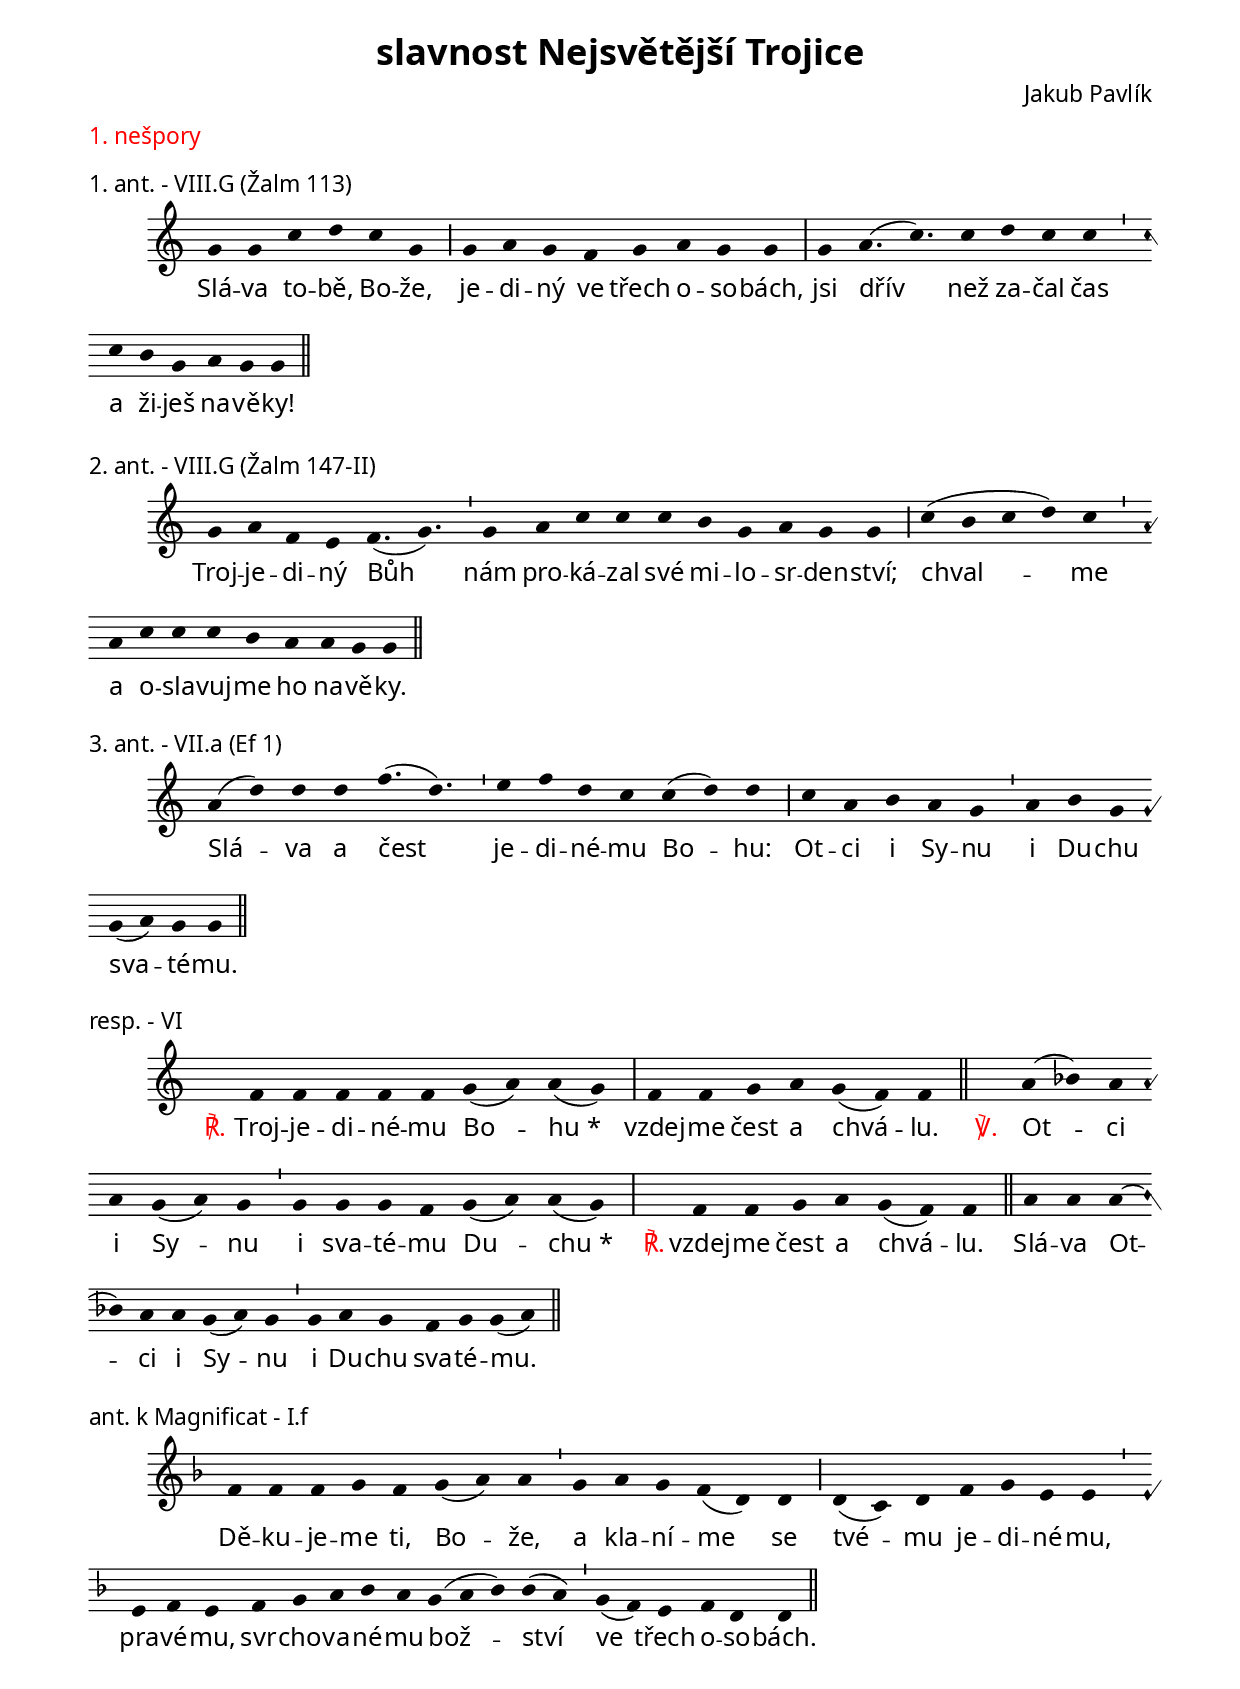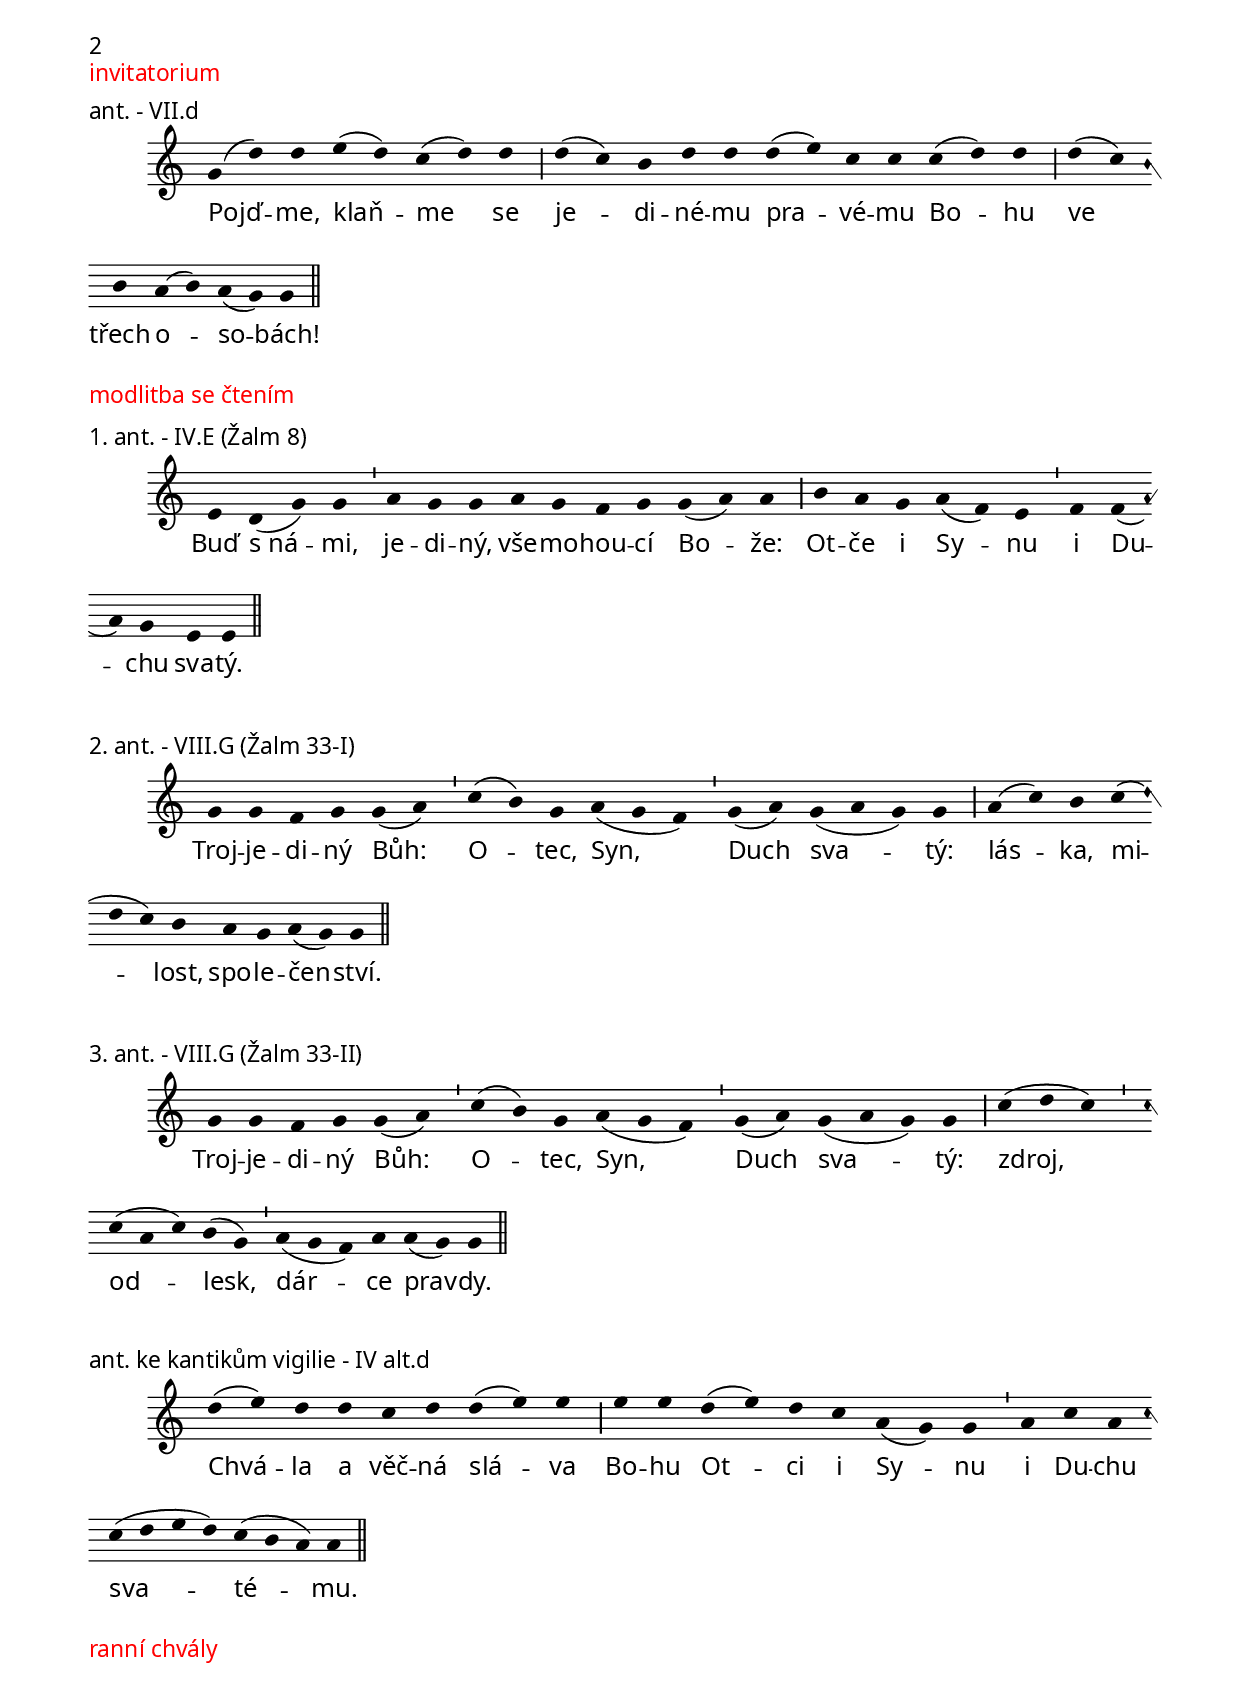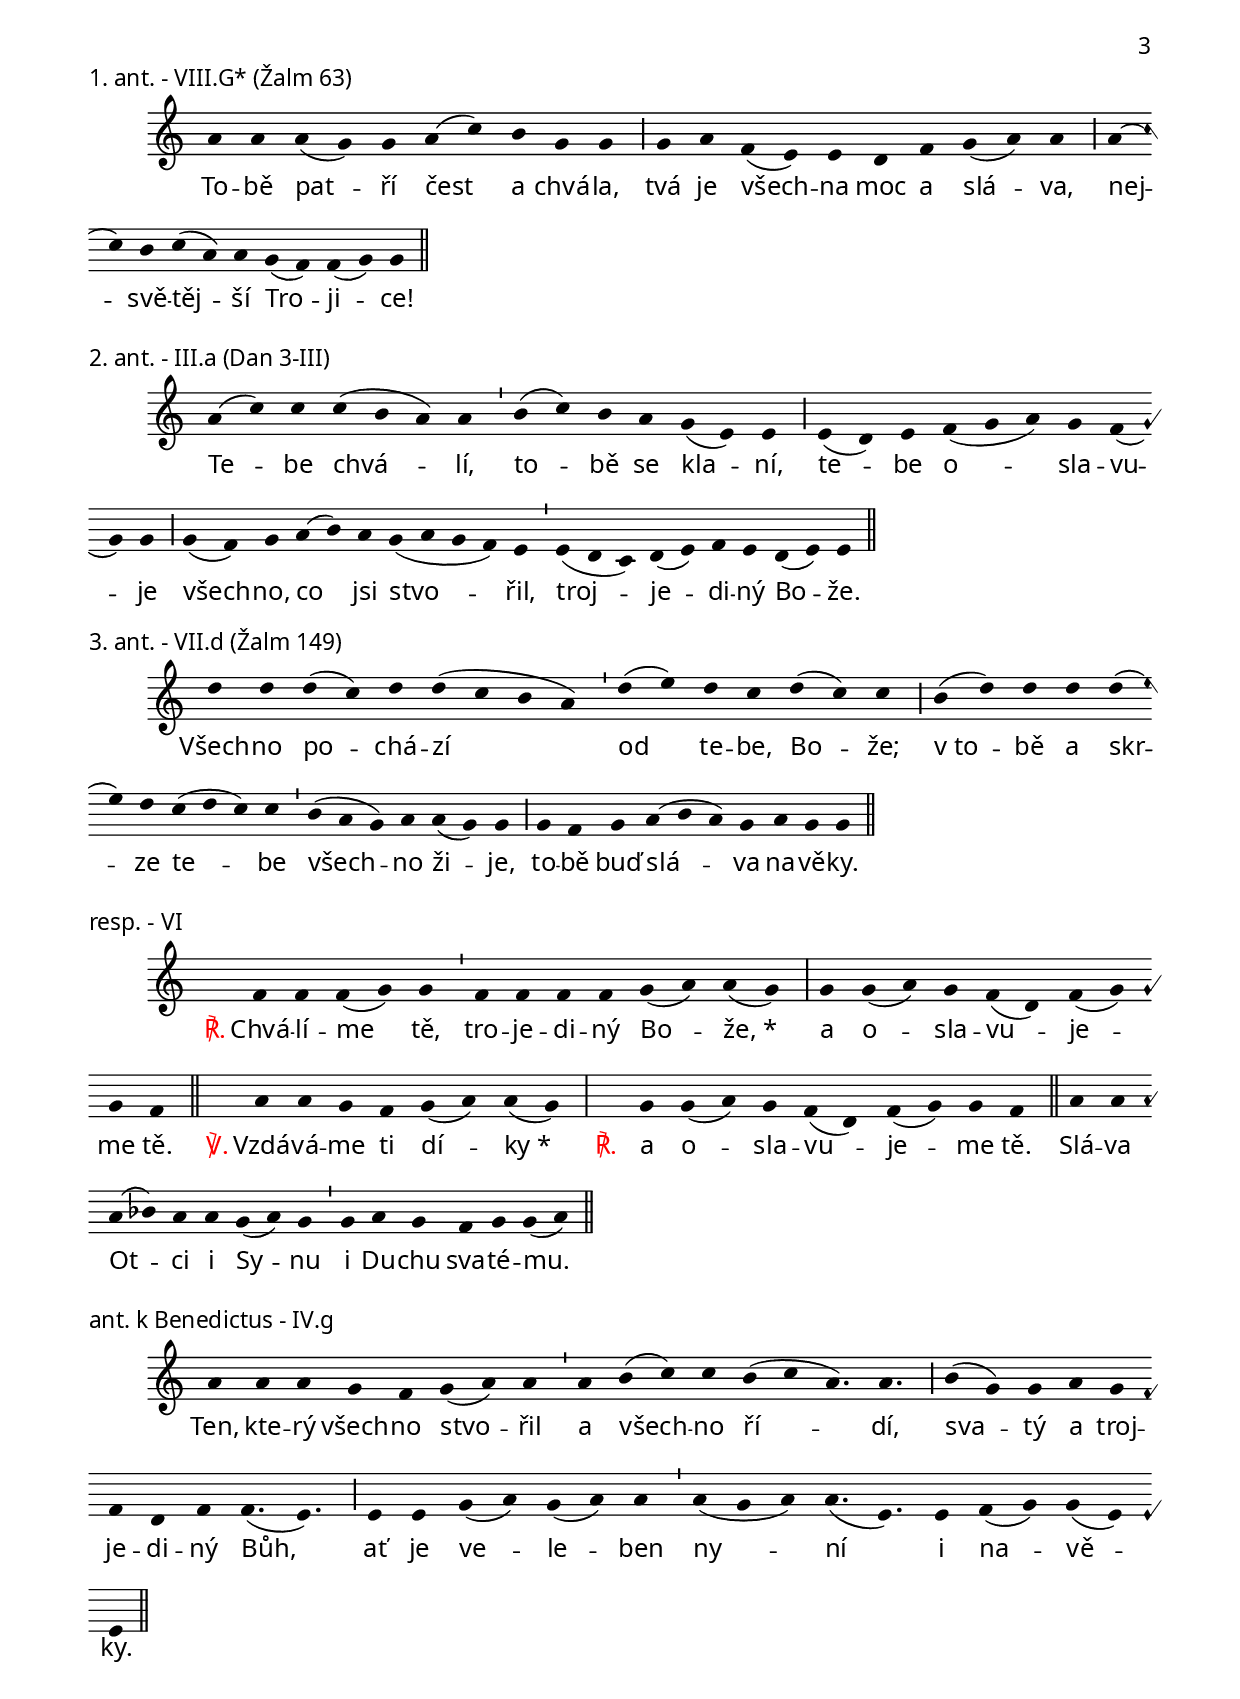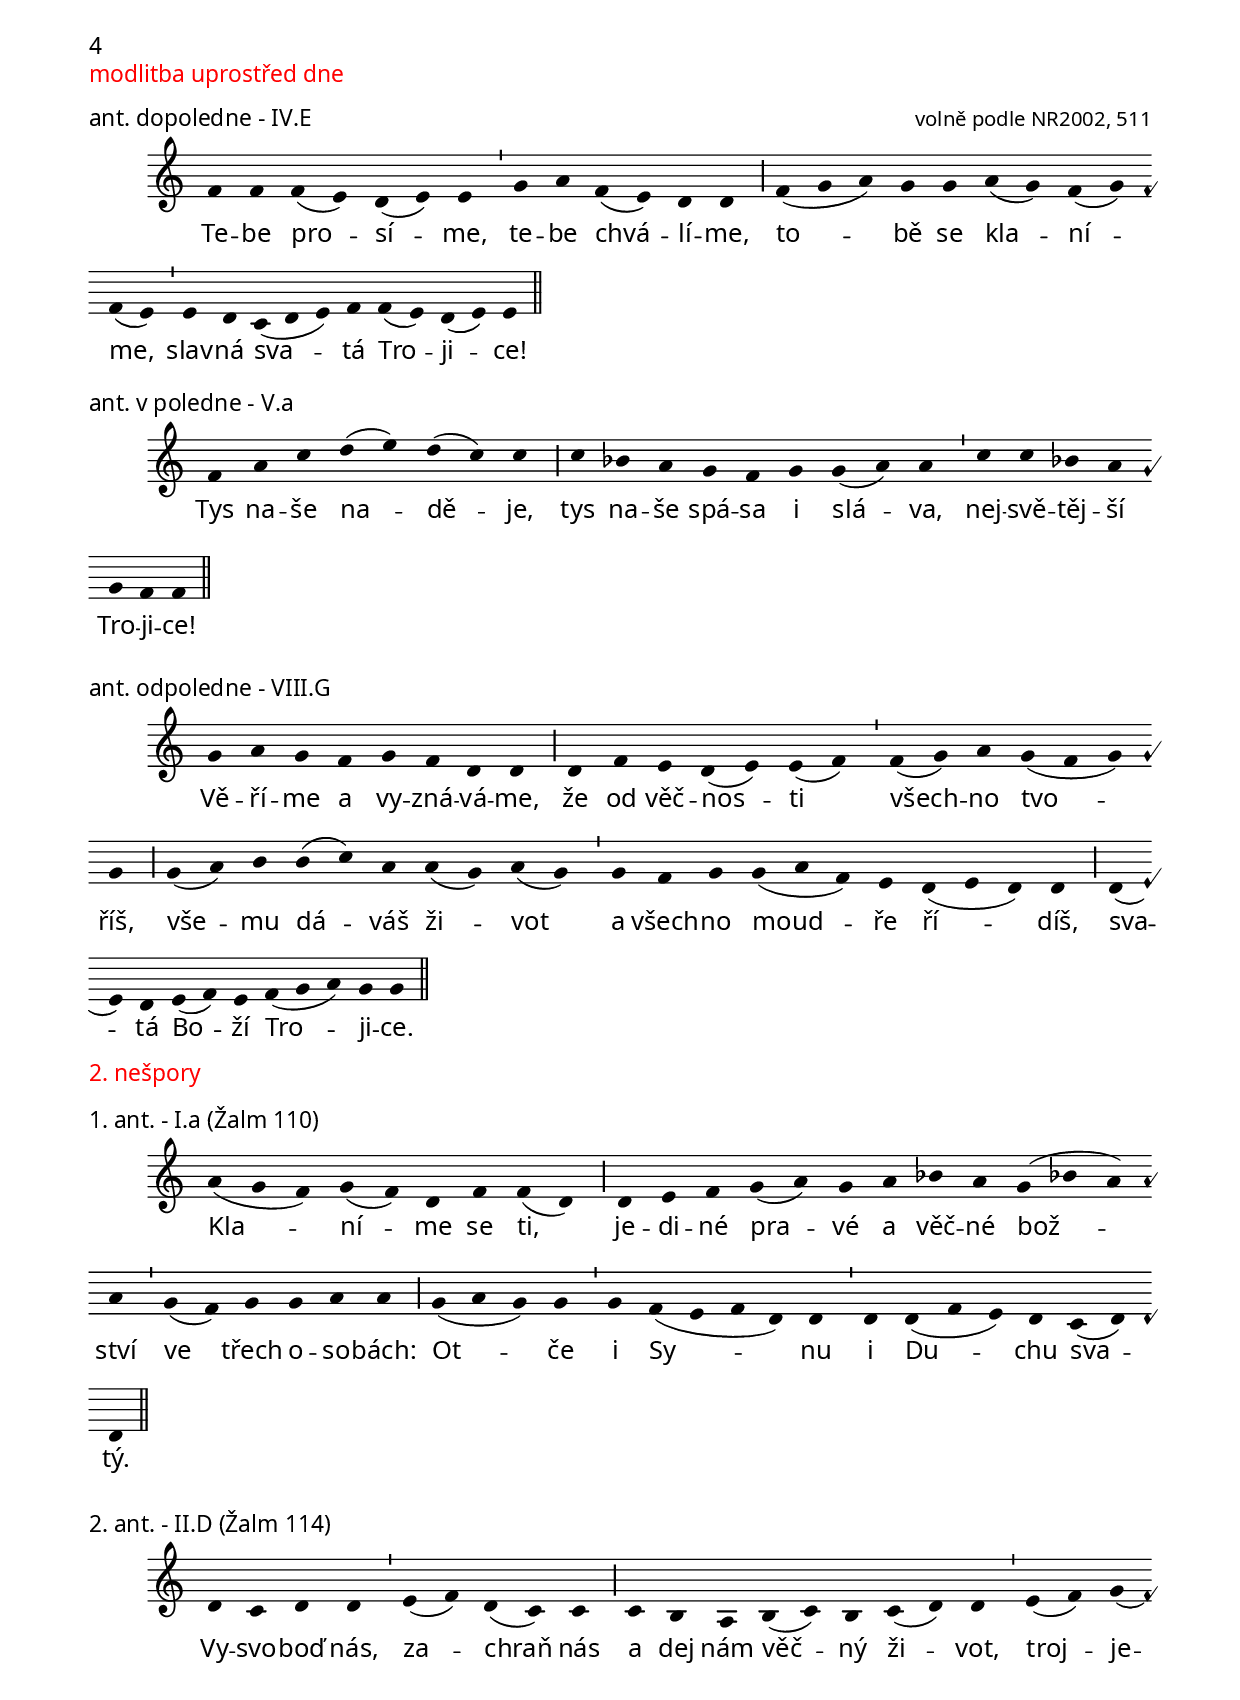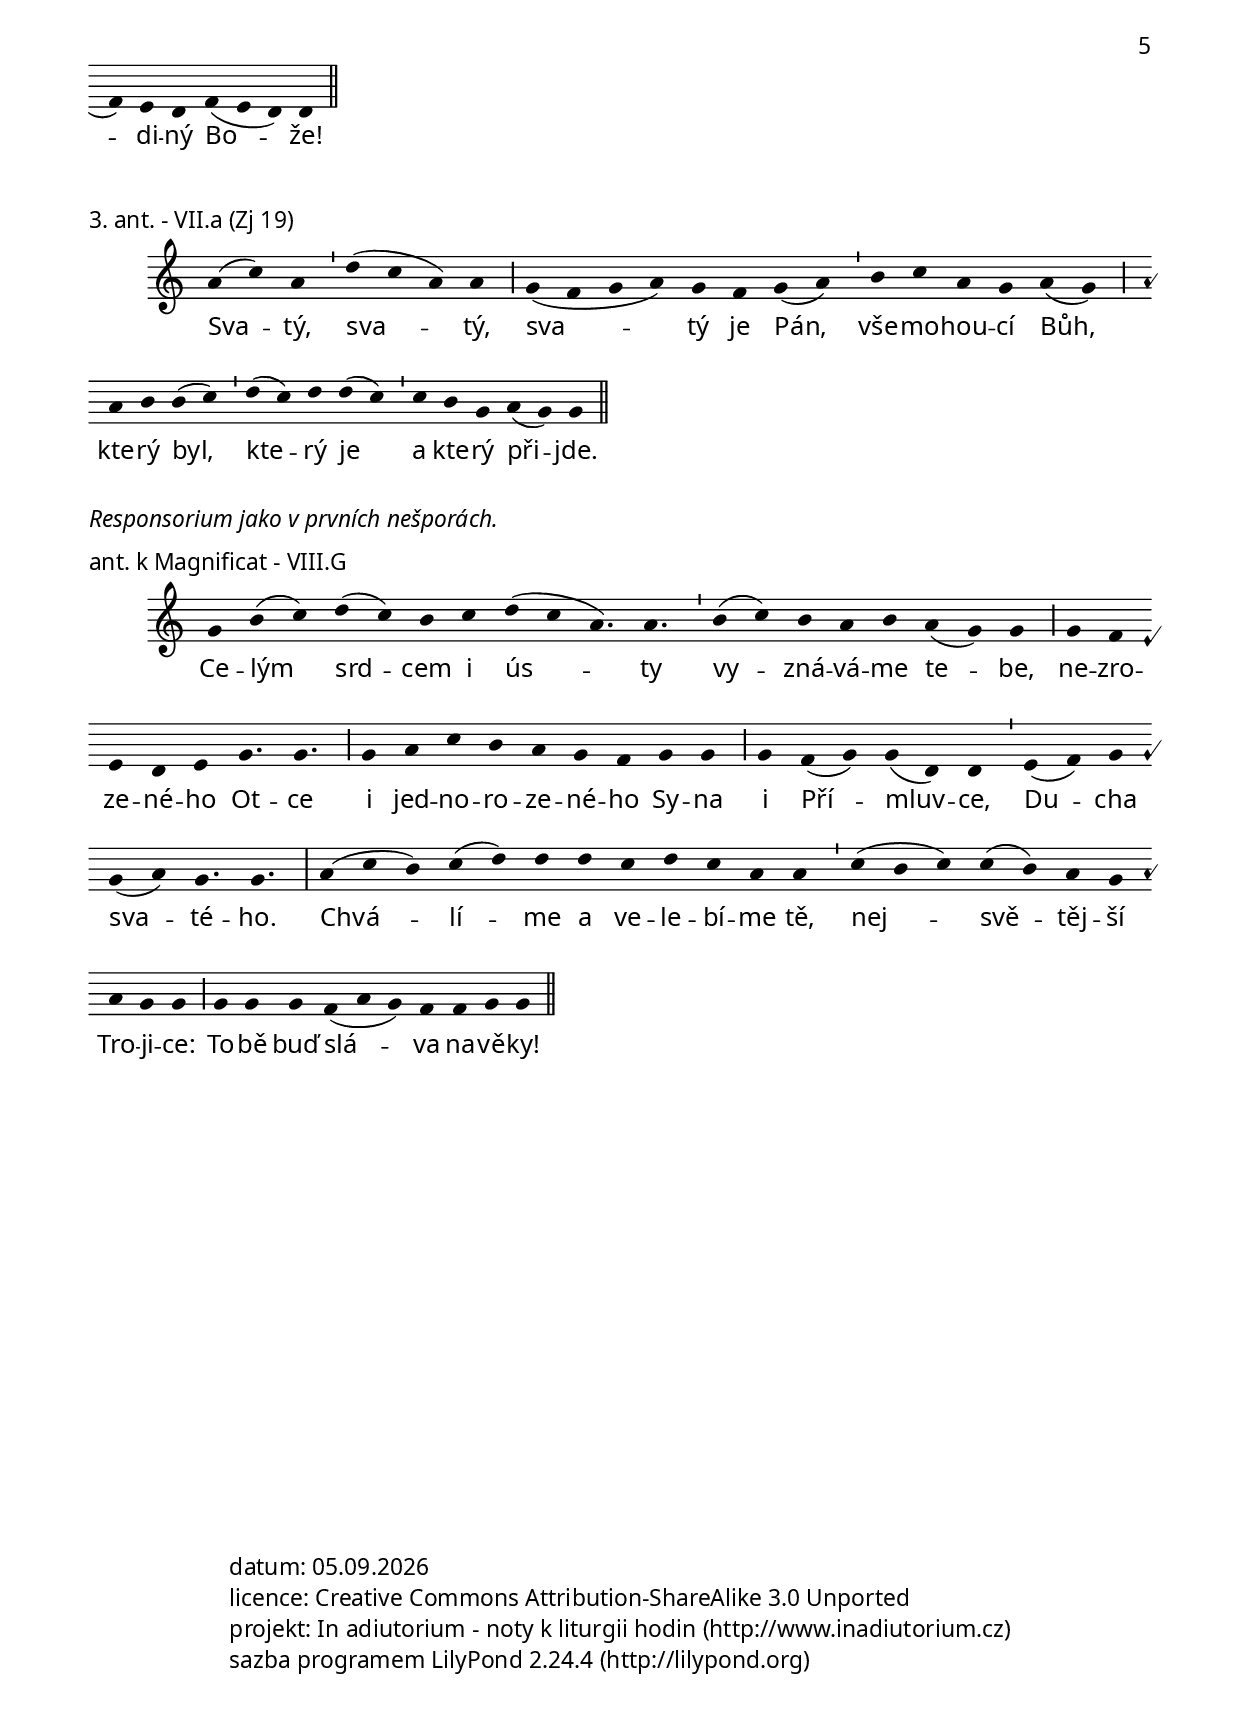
\version "2.14.2"

\header {
  title = "slavnost Nejsvětější Trojice"
  composer = "Jakub Pavlík"
}

\include "spolecne.ly"
\include "dilyresponsorii.ly"

\markup {\nadpisHodinka {"1. nešpory"}}

\score {
  \relative c'' {
    \choralniRezim
    g4 g c d c g \barMaior
    g a g f g a g g \barMax
    g a4.( c) c4 d c c \barMin
    c b g a g g \barFinalis
  }
  \addlyrics {
    Slá -- va to -- bě, Bo -- že,
    je -- di -- ný ve třech o -- so -- bách,
    jsi dřív než za -- čal čas
    a ži -- ješ na -- vě -- ky!
  }
  \header {
    quid = "1. ant."
    modus = "VIII"
    differentia = "G"
    psalmus = "Žalm 113"
    id = "1ne-a1"
    piece = \markup {\sestavTitulek}
  }
}

\score {
  \relative c'' {
    \choralniRezim
    g4 a f e f4.( g) \barMin
    g4 a c c c b g a g g \barMaior
    c( b c d) c \barMin
    a c c c b a a g g \barFinalis
  }
  \addlyrics {
    Troj -- je -- di -- ný Bůh
    nám pro -- ká -- zal své mi -- lo -- sr -- den -- ství;
    chval -- me
    a o -- sla -- vuj -- me ho na -- vě -- ky.
  }
  \header {
    quid = "2. ant."
    modus = "VIII"
    differentia = "G"
    psalmus = "Žalm 147-II"
    id = "1ne-a2"
    piece = \markup {\sestavTitulek}
  }
}

\score {
  \relative c'' {
    \choralniRezim
    a4( d) d d f4.( d) \barMin e4 f d c c( d) d \barMaior
    c a b a g \barMin a b g g( a) g g \barFinalis
  }
  \addlyrics {
    Slá -- va a čest je -- di -- né -- mu Bo -- hu:
    Ot -- ci i Sy -- nu i Du -- chu sva -- té -- mu.
  }
  \header {
    quid = "3. ant."
    modus = "VII"
    differentia = "a"
    psalmus = "Ef 1"
    id = "1ne-a3"
    piece = \markup {\sestavTitulek}
  }
}

\score {
  \relative c' {
    \choralniRezim

    % R
    \neviditelna f
    f4 f f f f g( a) a( g) \barMax
    f f g a g( f) f \barFinalis
    % V
    \neviditelna a
    a4( bes) a a g( a) g \barMin g g g f g( a) a( g) \barMax
    % R
    \neviditelna a
    f f g a g( f) f \barFinalis
    \respVIdoxologie \barFinalis
  }
  \addlyrics {
    \Response Troj -- je -- di -- né -- mu Bo -- hu_*
    vzdej -- me čest a chvá -- lu.
    \Verse Ot -- ci i Sy -- nu i sva -- té -- mu Du -- chu_*
    \Response vzdej -- me čest a chvá -- lu.
    \textRespDoxologie
  }
  \header {
    quid = "resp."
    modus = "VI"
    id = "1ne-resp"
    piece = \markup {\sestavTitulekResp}
  }
}

\score {
  \relative c' {
    \key f \major
    \choralniRezim
    f4 f f g f g( a) a \barMin
    g a g f( d) d \barMaior
    d( c) d f g e e \barMin
    e f e f g a bes a g( a bes) bes( a) \barMin
    g( f) e f d d \barFinalis
  }
  \addlyrics {
    Dě -- ku -- je -- me ti, Bo -- že,
    a kla -- ní -- me se
    tvé -- mu je -- di -- né -- mu,
    pra -- vé -- mu, svr -- cho -- va -- né -- mu bož -- ství
    ve třech o -- so -- bách.
  }
  \header {
    quid = "ant. k Magnificat"
    modus = "I"
    differentia = "f"
    psalmus = ""
    id = "1ne-amag"
    piece = \markup {\sestavTitulekBezZalmu}
  }
}

\markup {\nadpisHodinka {"invitatorium"}}

\score {
  \relative c'' {
    \choralniRezim
    g( d') d e( d) c( d) d \barMaior
    d( c) b d d d( e) c c c( d) d \barMaior
    d( c) b a( b) a( g) g \barFinalis
  }
  \addlyrics {
    Pojď -- me, klaň -- me se
    je -- di -- né -- mu pra -- vé -- mu Bo -- hu
    ve třech o -- so -- bách!
  }
  \header {
    quid = "ant."
    modus = "VII"
    differentia = "d"
    psalmus = ""
    id = "invit"
    placet = "jde, ale nic moc"
    piece = \markup {\sestavTitulekBezZalmu}
  }
}

\markup {\nadpisHodinka {"modlitba se čtením"}}

\score {
  \relative c' {
    \choralniRezim
    e4 d( g) g \barMin
    a g g a g f g g( a) a \barMaior
    b a g a( f) e \barMin
    f f( a) g e e \barFinalis
  }
  \addlyrics {
    Buď s_ná -- mi,
    je -- di -- ný, vše -- mo -- hou -- cí Bo -- že:
    Ot -- če i Sy -- nu
    i Du -- chu sva -- tý.
  }
  \header {
    quid = "1. ant."
    modus = "IV"
    differentia = "E"
    psalmus = "Žalm 8"
    id = "mc-a1"
    piece = \markup {\sestavTitulek}
  }
}

\score {
  \relative c'' {
    \choralniRezim
    g4 g f g g( a) \barMin
    c( b) g a( g f) \barMin g( a) g( a g) g \barMaior
    a( c) b c( d c) b a g a( g) g \barFinalis
  }
  \addlyrics {
    Troj -- je -- di -- ný Bůh:
    O -- tec, Syn, Duch sva -- tý:
    lás -- ka, mi -- lost, spo -- le -- čen -- ství.
  }
  \header {
    quid = "2. ant."
    modus = "VIII"
    differentia = "G"
    psalmus = "Žalm 33-I"
    id = "mc-a2"
    piece = \markup {\sestavTitulek}
  }
}

\score {
  \relative c'' {
    \choralniRezim
    g4 g f g g( a) \barMin
    c( b) g a( g f) \barMin g( a) g( a g) g \barMaior
    c( d c) \barMin c( a c) b( g) \barMin a( g f) a a( g) g \barFinalis
  }
  \addlyrics {
    Troj -- je -- di -- ný Bůh:
    O -- tec, Syn, Duch sva -- tý:
    zdroj, od -- lesk, dár -- ce prav -- dy.
  }
  \header {
    quid = "3. ant."
    modus = "VIII"
    differentia = "G"
    psalmus = "Žalm 33-II"
    placet = "tady zásada stejný text -- stejná melodie vede k nevkusnému opakování;
    udělat dvě antifony, které k sobě patří, ale tak, že se vkusně doplňují - ne aby
    jedna druhou papouškovala"
    id = "mc-a3"
    piece = \markup {\sestavTitulek}
  }
}

\score {
  \relative c'' {
    \choralniRezim
    d4( e) d d c d d( e) e \barMaior
    e e d( e) d c a( g) g \barMin
    a c a c( d e d) c( b a) a \barFinalis
  }
  \addlyrics {
    Chvá -- la a věč -- ná slá -- va
    Bo -- hu Ot -- ci i Sy -- nu
    i Du -- chu sva -- té -- mu.
  }
  \header {
    quid = "ant. ke kantikům vigilie"
    modus = "IV alt"
    differentia = "d"
    psalmus = ""
    id = "mc-avig"
    piece = \markup {\sestavTitulekBezZalmu}
  }
}

\markup {\nadpisHodinka {"ranní chvály"}}

\score {
  \relative c'' {
    \choralniRezim
    a4 a a( g) g a( c) b g g \barMaior
    g a f( e) e d f g( a) a \barMaior
    a( c) b c( a) a g( f) f( g) g \barFinalis
  }
  \addlyrics {
    To -- bě pat -- ří čest a chvá -- la,
    tvá je všech -- na moc a slá -- va,
    nej -- svě -- těj -- ší Tro -- ji -- ce!
  }
  \header {
    quid = "1. ant."
    modus = "VIII"
    differentia = "G*"
    psalmus = "Žalm 63"
    id = "rch-a1"
    piece = \markup {\sestavTitulek}
  }
}

\score {
  \relative c'' {
    \choralniRezim
    a4( c) c c( b a) a \barMin
    b( c) b a g( e) e \barMaior
    e( d) e f( g a) g f( g) g \barMaior
    g( f) g a( b) a g( a g f) e \barMin
    e( d c) d( e) f e d( e) e \barFinalis
  }
  \addlyrics {
    Te -- be chvá -- lí,
    to -- bě se kla -- ní,
    te -- be o -- sla -- vu -- je

    všech -- no, co jsi stvo -- řil,
    troj -- je -- di -- ný Bo -- že.
  }
  \header {
    quid = "2. ant."
    modus = "III"
    differentia = "a"
    psalmus = "Dan 3-III"
    placet = "_stvořil_: sekundový krok mezi stvo- a -řil je nelibý.
    Buďto gagfe e, nebo i na -řil kratší melisma"
    id = "rch-a2"
    piece = \markup {\sestavTitulek}
  }
}

\score {
  \relative c'' {
    \choralniRezim
    d4 d d( c) d d( c b a) \barMin d( e) d c d( c) c \barMaior
    b( d) d d d( e) d c( d c) c \barMin b( a g) a a( g) g \barMaior
    g f g a( b a) g a g g \barFinalis
  }
  \addlyrics {
    Všech -- no po -- chá -- zí od te -- be, Bo -- že;
    v_to -- bě a skr -- ze te -- be všech -- no ži -- je,
    to -- bě buď slá -- va na -- vě -- ky.
  }
  \header {
    quid = "3. ant."
    modus = "VII"
    differentia = "d"
    psalmus = "Žalm 149"
    id = "rch-a3"
    piece = \markup {\sestavTitulek}
  }
}

\score {
  \relative c' {
    \choralniRezim

    % R
    \neviditelna f
    f4 f f( g) g \barMin f f f f g( a) a( g) \barMax
    g g( a) g f( d) f( g) g f \barFinalis
    % V
    \neviditelna f
    a4 a g f g( a) a( g) \barMax
    % R
    \neviditelna f
    g g( a) g f( d) f( g) g f \barFinalis
    % Slava
    \respVIdoxologie \barFinalis
  }
  \addlyrics {
    \Response Chvá -- lí -- me tě, tro -- je -- di -- ný Bo -- že,_*
    a o -- sla -- vu -- je -- me tě.
    \Verse Vzdá -- vá -- me ti dí -- ky_*
    \Response a o -- sla -- vu -- je -- me tě.
    \textRespDoxologie
  }
  \header {
    quid = "resp."
    modus = "VI"
    id = "rch-resp"
    piece = \markup {\sestavTitulekResp}
  }
}

\score {
  \relative c'' {
    \choralniRezim
    a4 a a g f g( a) a \barMin
    a4 b( c) c b( c a4.) a \barMaior
    b4( g) g a g f d f f4.( e) \barMaior
    e4 e g( a) g( a) a \barMin
    a( g a) a4.( e) e4 f( g) g( e) e \barFinalis
  }
  \addlyrics {
    Ten, kte -- rý všech -- no stvo -- řil
    a všech -- no ří -- dí,
    sva -- tý a troj -- je -- di -- ný Bůh,
    ať je ve -- le -- ben
    ny -- ní i na -- vě -- ky.
  }
  \header {
    quid = "ant. k Benedictus"
    modus = "IV"
    differentia = "g"
    psalmus = ""
    id = "rch-aben"
    piece = \markup {\sestavTitulekBezZalmu}
  }
}

\pageBreak % ZLOM

\markup {\nadpisHodinka {"modlitba uprostřed dne"}}

\score {
  \relative c' {
    \choralniRezim
    f4 f f( e) d( e) e \barMin
    g a f( e) d d \barMaior
    f( g a) g g a( g) f( g) f( e) \barMin
    e d c( d e) f f( e) d( e) e \barFinalis
  }
  \addlyrics {
    Te -- be pro -- sí -- me,
    te -- be chvá -- lí -- me,
    to -- bě se kla -- ní -- me,
    slav -- ná sva -- tá Tro -- ji -- ce!
  }
  \header {
    fons_externus = "volně podle NR2002, 511"
    quid = "ant. dopoledne"
    modus = "IV"
    differentia = "E"
    psalmus = ""
    id = "tercie"
    piece = \markup {\sestavTitulekBezZalmu}
  }
}

\score {
  \relative c' {
    \choralniRezim
    f4 a c d( e) d( c) c \barMaior
    c bes a g f g g( a) a \barMin
    c c bes a g f f \barFinalis
  }
  \addlyrics {
    Tys na -- še na -- dě -- je,
    tys na -- še spá -- sa i slá -- va,
    nej -- svě -- těj -- ší Tro -- ji -- ce!
  }
  \header {
    quid = "ant. v poledne"
    modus = "V"
    differentia = "a"
    psalmus = ""
    id = "sexta"
    piece = \markup {\sestavTitulekBezZalmu}
  }
}

\score {
  \relative c'' {
    \choralniRezim
    g4 a g f g f d d \barMaior
    d f e d( e) e( f) \barMin f( g) a g( f g) g \barMaior
    g( a) b b( c) a a( g) a( g) \barMin
    g f g g( a f) e d( e d) d \barMaior
    d( e) d e( f) e f( g a) g g \barFinalis
  }
  \addlyrics {
    Vě -- ří -- me a vy -- zná -- vá -- me,
    že od věč -- nos -- ti všech -- no tvo -- říš,
    vše -- mu dá -- váš ži -- vot
    a všech -- no moud -- ře ří -- díš,
    sva -- tá Bo -- ží Tro -- ji -- ce.
  }
  \header {
    quid = "ant. odpoledne"
    modus = "VIII"
    differentia = "G"
    psalmus = ""
    id = "nona"
    placet = "R - tahle je jakoby spíš I než VIII"
    piece = \markup {\sestavTitulekBezZalmu}
  }
}

\markup {\nadpisHodinka {"2. nešpory"}}

\score {
  \relative c'' {
    \choralniRezim
    a4( g f) g( f) d f f( d) \barMaior
    d e f g( a) g a bes a g( bes a) a \barMin
    g( f) g g a a \barMaior
    g( a g) g \barMin g f( e f d) d \barMin d d( f e) d c( d) d \barFinalis
  }
  \addlyrics {
    Kla -- ní -- me se ti,
    je -- di -- né pra -- vé a věč -- né bož -- ství
    ve třech o -- so -- bách:
    Ot -- če i Sy -- nu i Du -- chu sva -- tý.
  }
  \header {
    quid = "1. ant."
    modus = "I"
    differentia = "a"
    psalmus = "Žalm 110"
    id = "2ne-a1"
    piece = \markup {\sestavTitulek}
  }
}

\score {
  \relative c' {
    \choralniRezim
    d4 c d d \barMin e( f) d( c) c \barMaior
    c b a b( c) b c( d) d \barMin
    e( f) g( f) e d f( e d) d \barFinalis
  }
  \addlyrics {
    Vy -- svo -- boď nás, za -- chraň nás
    a dej nám věč -- ný ži -- vot,
    troj -- je -- di -- ný Bo -- že!
  }
  \header {
    quid = "2. ant."
    modus = "II"
    differentia = "D"
    psalmus = "Žalm 114"
    placet = "_a dej nám věčný život_ je nezpěvné"
    id = "2ne-a2"
    piece = \markup {\sestavTitulek}
  }
}

\score {
  \relative c'' {
    \choralniRezim
    a4( c) a \barMin d( c a) a \barMaior
    g( f g a) g f g( a) \barMin b c a g a( g) \barMaior
    a b b( c) \barMin d( c) d d( c) \barMin
    c b g a( g) g \barFinalis
  }
  \addlyrics {
    Sva -- tý, sva -- tý,
    sva -- tý je Pán, vše -- mo -- hou -- cí Bůh,
    kte -- rý byl, kte -- rý je
    a kte -- rý při -- jde.
  }
  \header {
    quid = "3. ant."
    modus = "VII"
    differentia = "a"
    psalmus = "Zj 19"
    id = "2ne-a3"
    piece = \markup {\sestavTitulek}
  }
}

\markup\italic{Responsorium jako v prvních nešporách.}

\score {
  \relative c'' {
    \choralniRezim
    g4 b( c) d( c) b c d( c a4.) a \barMin
    b4( c) b a b a( g) g \barMaior
    g f e d e g4. g \barMaior
    g4 a c b a g f g g \barMaior
    g f( g) g( d) d \barMin e( f) g g( a) g4. g \barMax

    a4( c b) c( d) d d c d c a a \barMin
    c( b c) c( b) a g a g g \barMaior
    g g g f( a g) f f g g \barFinalis
  }
  \addlyrics {
    Ce -- lým srd -- cem i ús -- ty
    vy -- zná -- vá -- me te -- be,
    ne -- zro -- ze -- né -- ho Ot -- ce
    i jed -- no -- ro -- ze -- né -- ho Sy -- na
    i Pří -- mluv -- ce, Du -- cha sva -- té -- ho.

    Chvá -- lí -- me a ve -- le -- bí -- me tě,
    nej -- svě -- těj -- ší Tro -- ji -- ce:
    To -- bě buď slá -- va na -- vě -- ky!
  }
  \header {
    quid = "ant. k Magnificat"
    modus = "VIII"
    differentia = "G"
    psalmus = ""
    placet = "a co _Tobě buď_ g f e ?"
    id = "2ne-amag"
    piece = \markup {\sestavTitulekBezZalmu}
  }
}